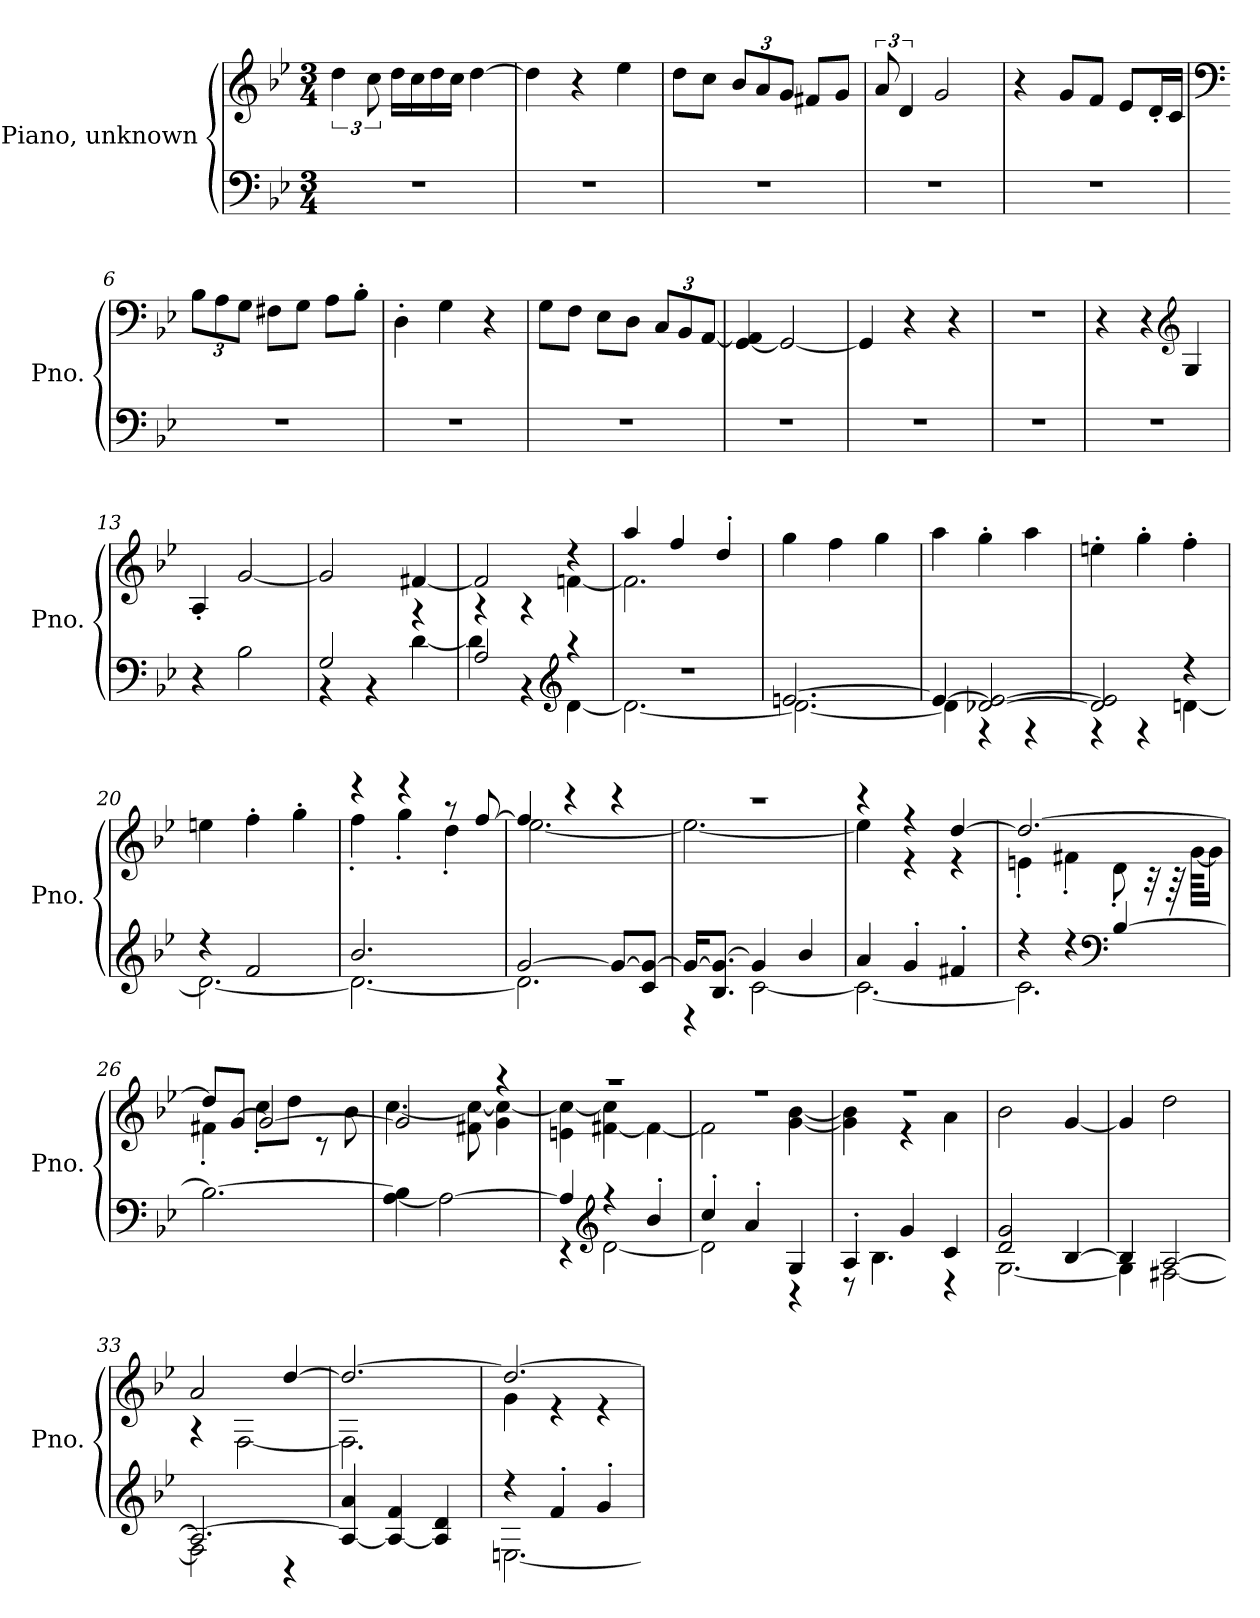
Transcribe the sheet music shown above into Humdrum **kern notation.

**kern	**kern
*part1	*part1
*staff2	*staff1
*I"Piano, unknown	*
*I'Pno.	*
*clefF4	*clefG2
*k[b-e-]	*k[b-e-]
*M3/4	*M3/4
*MM165	*MM165
=1	=1
2.r	6dd\
.	12cc\
.	16dd\LL
.	16cc\
.	16dd\
.	16cc\JJ
.	[4dd\
=2	=2
2.r	4dd\]
.	4r
.	4ee-\
=3	=3
2.r	8dd\L
.	8cc\J
*	*Xbrackettup
.	12b-/L
.	12a/
.	12g/J
.	8f#X/L
.	8g/J
=4	=4
*	*brackettup
2.r	12a/
.	6d/
.	2g/
=5	=5
2.r	4r
.	8g/L
.	8f/J
.	8e-/L
.	16d'/L
.	16c/JJ
=6	=6
*	*clefF4
*	*Xbrackettup
2.r	12B-\L
.	12A\
.	12G\J
.	8F#X\L
.	8G\J
.	8A\L
.	8B-'\J
!!LO:LB:g=z
=7	=7
2.r	4D'\
.	4G\
.	4r
=8	=8
2.r	8G\L
.	8F\J
.	8E-\L
.	8D\J
.	12C/L
.	12BB-/
.	[12AA/J
=9	=9
2.r	[4GG/ 4AA/]
.	2GG/_
=10	=10
2.r	4GG/]
.	4r
.	4r
=11	=11
2.r	2.r
=12	=12
2.r	4r
.	4r
*	*clefG2
.	4G/
=13	=13
4r	4A'/
2B-\	[2g/
=14	=14
*^	*
2G/	4r	2g/]
.	4r	.
4r	[4d\	[4f#X/
=15	=15	=15
*	*	*^
2A/	4d\]	2f#/]	4r
.	4r	.	4r
*clefG2	*	*	*
4r	[4d\	4r	[4fn\
!!LO:LB:g=z	!!
=16	=16	=16	=16
2.r	2.d\_	4aa/	2.f\]
.	.	4ff/	.
.	.	4dd'/	.
*	*	*v	*v
=17	=17	=17
[2.en/	2.d\_	4gg\
.	.	4ff\
.	.	4gg\
=18	=18	=18
4e/_	4d\]	4aa\
[2d-X/ 2e/_	4r	4gg'\
.	4r	4aa\
=19	=19	=19
2d-/] 2e/]	4r	4een'\
.	4r	4gg'\
4r	[4dn\	4ff'\
=20	=20	=20
4r	2.d\_	4een\
2f/	.	4ff'\
.	.	4gg'\
=21	=21	=21
*	*	*^
2.b-/	2.d\_	4r	4ff'\
.	.	4r	4gg'\
.	.	8r	4dd'\
.	.	[8ff/	.
=22	=22	=22	=22
[2g/	2.d\]	4ff/]	[2.ee-\
.	.	4r	.
8g/L_	.	4r	.
8c/ 8g/_J	.	.	.
=23	=23	=23	=23
16g/KL_	4r	2.r	2.ee-\_
8.B-/ 8.g/_J	.	.	.
4g/]	[2c\	.	.
4b-/	.	.	.
!!LO:LB:g=z	!!
=24	=24	=24	=24
4a/	2.c\_	4r	4ee-\]
4g'/	.	4r	4r
4f#X'/	.	[4dd/	4r
=25	=25	=25	=25
4r	2.c\]	2.dd/_	4en'\
4r	.	.	4f#X'\
*clefF4	*	*	*
[4B-/	.	.	8d'\
.	.	.	32r
.	.	.	64r
.	.	.	[64g\KKLL
.	.	.	16g\JJ]
*v	*v	*	*
=26	=26	=26
2.B-\_	8dd/L]	4f#X'\
.	[8g/J	.
.	2g/_	8cc'\L
.	.	8dd\J
.	.	8r
.	.	8b-\
=27	=27	=27
[4A\ 4B-\]	2g/]	[4.cc\
2A\_	.	.
.	.	8f#X\ 8cc\_
.	4r	4g\ 4cc\_
=28	=28	=28
*^	*	*
4A/]	4r	2.r	4en\ 4cc\_
*clefG2	*	*	*
4r	[2d\	.	[4f#X\ 4cc\]
4b-'/	.	.	4f#\_
=29	=29	=29	=29
4cc'/	2d\]	2.r	2f#\]
4a'/	.	.	.
4G/	4r	.	[4g\ [4b-\
!!LO:LB:g=z	!!
=30	=30	=30	=30
4A'/	8r	2.r	4g\] 4b-\]
.	4.B-\	.	.
4g/	.	.	4r
4c/	4r	.	4a\
*	*	*v	*v
=31	=31	=31
2d/ 2g/	[2.G\	2b-\
[4B-/	.	[4g/
=32	=32	=32
4B-/]	4G\]	4g/]
[2A/	[2F#X\	2dd\
=33	=33	=33
*	*	*^
2.A/_	2F#\]	2a/	4r
.	.	.	[2F\
.	4r	[4dd/	.
*v	*v	*	*
=34	=34	=34
4A/_ 4a/	2.dd/_	2.F\]
4A/_ 4f/	.	.
4A/] 4d/	.	.
=35	=35	=35
*^	*	*
4r	[2.En\	2.dd/_	4g\
4f'/	.	.	4r
4g'/	.	.	4r
*v	*v	*	*
*	*v	*v
=	=
*-	*-
